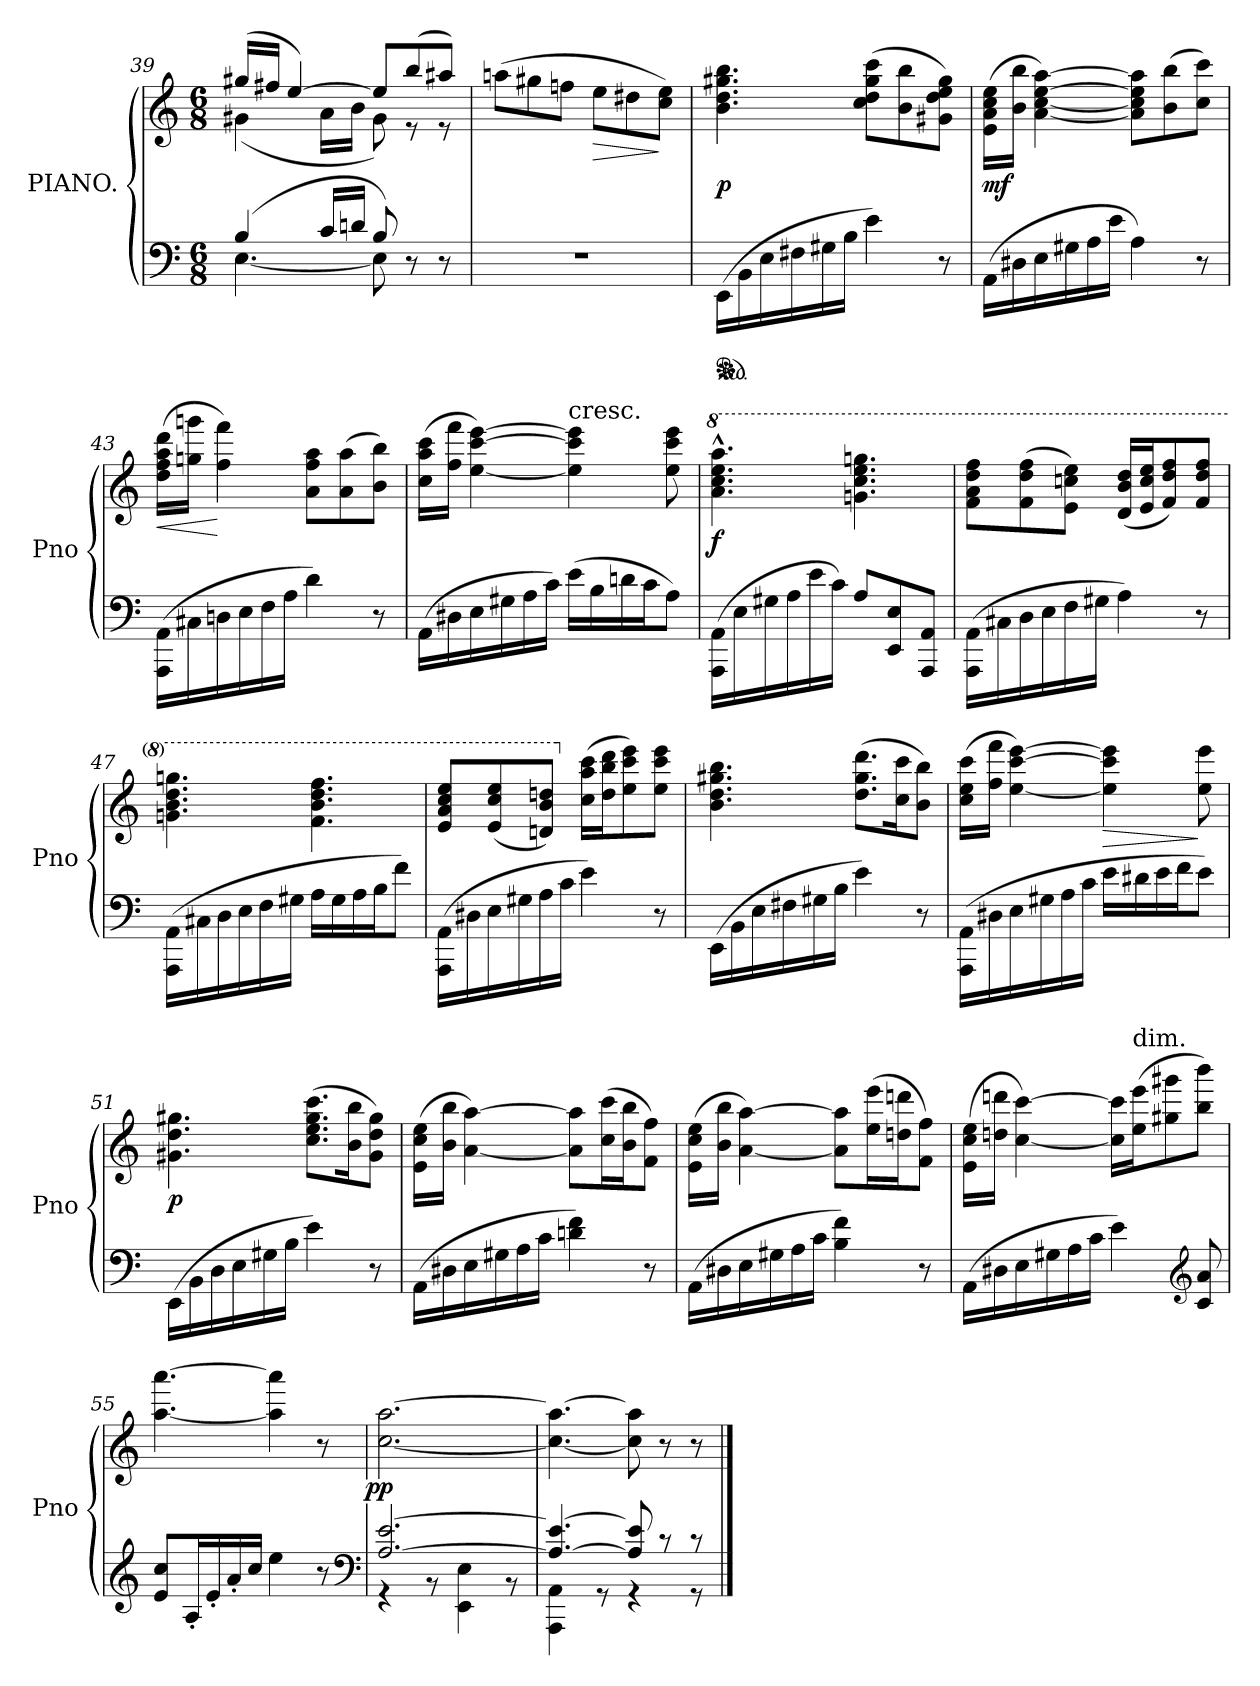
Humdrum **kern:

**kern	**kern	**dynam
*part1	*part1	*part1
*staff2	*staff1	*staff1/2
*I"PIANO.	*	*
*I'Pno	*	*
*clefF4	*clefG2	*
*k[]	*k[]	*
*a:	*a:	*
*M6/8	*M6/8	*
=39	=39	=39
*^	*^	*
(4B/	[4.E\	(16gg#X/LL	(4g#X\	.
.	.	16ff#X/JJ	.	.
.	.	[4ee/)	.	.
16c/LL	.	.	16a\LL	.
16dn/JJ	.	.	16b\JJ	.
8B/)	8E\]	8ee/L]	8g#\)	.
8r	8ryy	(8bb/	8r	.
8r	8ryy	8aa#X/J)	8r	.
=40	=40	=40	=40	=40
!	!	!LO:TX:b:i:t=poco rall.	!	!
*v	*v	*	*	*
*	*v	*v	*
2.r	(8aan\L	.
.	8gg#X\	.
.	8ffn\J	.
!	!	!LO:HP:b
.	8ee\L	>
.	8dd#X\	.
.	8cc\ 8ee\J)	]
=41	=41	=41
*ped	*	*
*Xped	*	*
(16EE\LL	4.b\ 4.dd\ 4.gg#X\ 4.bb\	p
16BB\	.	.
16E\	.	.
16F#X\	.	.
16G#X\	.	.
16B\JJ	.	.
4e\)	(8cc\ 8dd\ 8gg#\ 8ccc\L	.
.	8b\ 8bb\	.
8r	8g#X\ 8dd\ 8ee\ 8gg#\J)	.
=42	=42	=42
(16AA\LL	(16e\ 16a\ 16cc\ 16ee\LL	mf
16D#X\	16b\ 16bb\JJ	.
16E\	[4a\ [4cc\ [4ee\ [4aa\)	.
16G#X\	.	.
16A\	.	.
16e\JJ	.	.
4A\)	8a]\ 8cc]\ 8ee]\ 8aa]\L	.
.	(8b\ 8bb\	.
8r	8cc\ 8ccc\J)	.
=43	=43	=43
!	!	!LO:HP:b
(16AAA\ 16AA\LL	(16dd\ 16ff\ 16aa\ 16ddd\LL	<
16C#X\	16ggn\ 16gggn\JJ	.
16Dn\	4ff\ 4fff\)	[
16E\	.	.
16F\	.	.
16A\JJ	.	.
4d\)	8a\ 8ff\ 8aa\L	.
.	(8a\ 8aa\	.
8r	8b\ 8bb\J)	.
=44	=44	=44
(16AA\LL	(16cc\ 16aa\ 16ccc\LL	.
16D#X\	16ff\ 16fff\JJ	.
16E\	[4ee\ [4ccc\ [4eee\)	.
16G#X\	.	.
16A\	.	.
16c\JJ)	.	.
!	!LO:TX:t=cresc.	!
(16e\LL	4ee]\ 4ccc]\ 4eee]\	.
16B\	.	.
16dn\	.	.
16c\J	.	.
8A\J)	8ee\ 8ccc\ 8eee\	.
=45	=45	=45
*	*8va	*
(16AAA\ 16AA\LL	4.aa^^\ 4.ccc^^\ 4.eee^^\ 4.aaa^^\	f
16E\	.	.
16G#X\	.	.
16A\	.	.
16e\	.	.
16c\JJ)	.	.
8A/L	4.ggn\ 4.ccc\ 4.eee\ 4.gggn\	.
8EE/ 8E/	.	.
8AAA/ 8AA/J	.	.
=46	=46	=46
(16AAA\ 16AA\LL	8ff\ 8aa\ 8ddd\ 8fff\L	.
16C#X\	.	.
16D\	(8ff\ 8ddd\ 8fff\	.
16E\	.	.
16F\	8ee\ 8cccn\ 8eee\J)	.
16G#X\JJ	.	.
4A\)	(16dd/ 16bb/ 16ddd/LL	.
.	16ee/ 16ccc/ 16eee/J	.
.	8ff/ 8ddd/ 8fff/)	.
8r	8ff/ 8ddd/ 8fff/J	.
=47	=47	=47
(16AAA\ 16AA\LL	4.ggn\ 4.bb\ 4.ddd\ 4.gggn\	.
16C#X\	.	.
16D\	.	.
16E\	.	.
16F\	.	.
16G#X\JJ	.	.
16A\LL	4.ff\ 4.bb\ 4.ddd\ 4.fff\	.
16G#\	.	.
16A\	.	.
16B\J	.	.
8f\J)	.	.
=48	=48	=48
(16AAA\ 16AA\LL	8ee/ 8aa/ 8ccc/ 8eee/L	.
16D#X\	.	.
16E\	(8ee/ 8ccc/ 8eee/	.
16G#X\	.	.
16A\	8ddn/ 8bb/ 8dddn/J)	.
16c\JJ	.	.
*	*X8va	*
4e\)	(16cc\ 16aa\ 16ccc\LL	.
.	16dd\ 16bb\ 16ddd\J	.
.	8ee\ 8ccc\ 8eee\)	.
8r	8ee\ 8ccc\ 8eee\J	.
=49	=49	=49
(16EE\LL	4.b\ 4.dd\ 4.gg#X\ 4.bb\	.
16BB\	.	.
16E\	.	.
16F#X\	.	.
16G#X\	.	.
16B\JJ	.	.
4e\)	(8.dd\ 8.gg#\ 8.ddd\L	.
.	16cc\ 16ccc\K	.
8r	8b\ 8bb\J)	.
=50	=50	=50
(16AAA\ 16AA\LL	(16cc\ 16ee\ 16ccc\LL	.
16D#X\	16ff\ 16fff\JJ	.
16E\	[4ee\ [4ccc\ [4eee\)	.
16G#X\	.	.
16A\	.	.
16c\JJ	.	.
!	!	!LO:HP:b
16e\LL	4ee]\ 4ccc]\ 4eee]\	>
16d#X\	.	.
16e\	.	.
16f\J	.	.
8e\J)	8ee\ 8eee\	]
=51	=51	=51
(16EE\LL	4.g#X\ 4.dd\ 4.gg#X\	p
16BB\	.	.
16D\	.	.
16E\	.	.
16G#X\	.	.
16B\JJ	.	.
4e\)	(8.cc\ 8.ee\ 8.gg#\ 8.ccc\L	.
.	16b\ 16bb\K	.
8r	8g#\ 8dd\ 8gg#\J)	.
=52	=52	=52
(16AA\LL	(16e\ 16cc\ 16ee\LL	.
16D#X\	16b\ 16bb\JJ	.
16E\	[4a\ [4aa\)	.
16G#X\	.	.
16A\	.	.
16c\JJ	.	.
4dn\ 4f\)	8a]\ 8aa]\L	.
.	(16cc\ 16ccc\L	.
.	16b\ 16bb\J	.
8r	8f\ 8ff\J)	.
=53	=53	=53
(16AA\LL	(16e\ 16cc\ 16ee\LL	.
16D#X\	16b\ 16bb\JJ	.
16E\	[4a\ [4aa\)	.
16G#X\	.	.
16A\	.	.
16c\JJ	.	.
4B\ 4f\)	8a]\ 8aa]\L	.
.	(16ee\ 16eee\L	.
.	16ddn\ 16dddn\J	.
8r	8f\ 8ff\J)	.
=54	=54	=54
(16AA\LL	(16e\ 16cc\ 16ee\LL	.
16D#X\	16ddn\ 16dddn\JJ	.
16E\	[4cc\ [4ccc\)	.
16G#X\	.	.
16A\	.	.
16c\JJ	.	.
4e\)	16cc]\ 16ccc]\LL	.
!	!LO:TX:t=dim.	!
.	(16ee\ 16eee\J	.
.	8gg#X\ 8ggg#X\	.
*clefG2	*	*
8c/ 8a/	8bb\ 8bbb\J)	.
=55	=55	=55
8e/ 8cc/L	[4.aa\ [4.aaa\	.
16A'/L	.	.
16e'/	.	.
16a'/	.	.
16cc/JJ	.	.
4ee\	4aa]\ 4aaa]\	.
8r	8r	.
*clefF4	*	*
=56	=56	=56
*^	*	*
!	!	!	!LO:DY:cj
[2.A/ [2.e/	4r	[2.cc\ [2.aa\	pp
.	8r	.	.
.	4EE\ 4E\	.	.
.	8r	.	.
=57	=57	=57	=57
4.A_/ 4.e_/	4AAA\ 4AA\	4.cc_\ 4.aa_\	.
.	8r	.	.
8A]/ 8e]/	4r	8cc]\ 8aa]\	.
8rc	.	8r	.
8rc	8r	8r	.
*v	*v	*	*
==	==	==
*-	*-	*-
